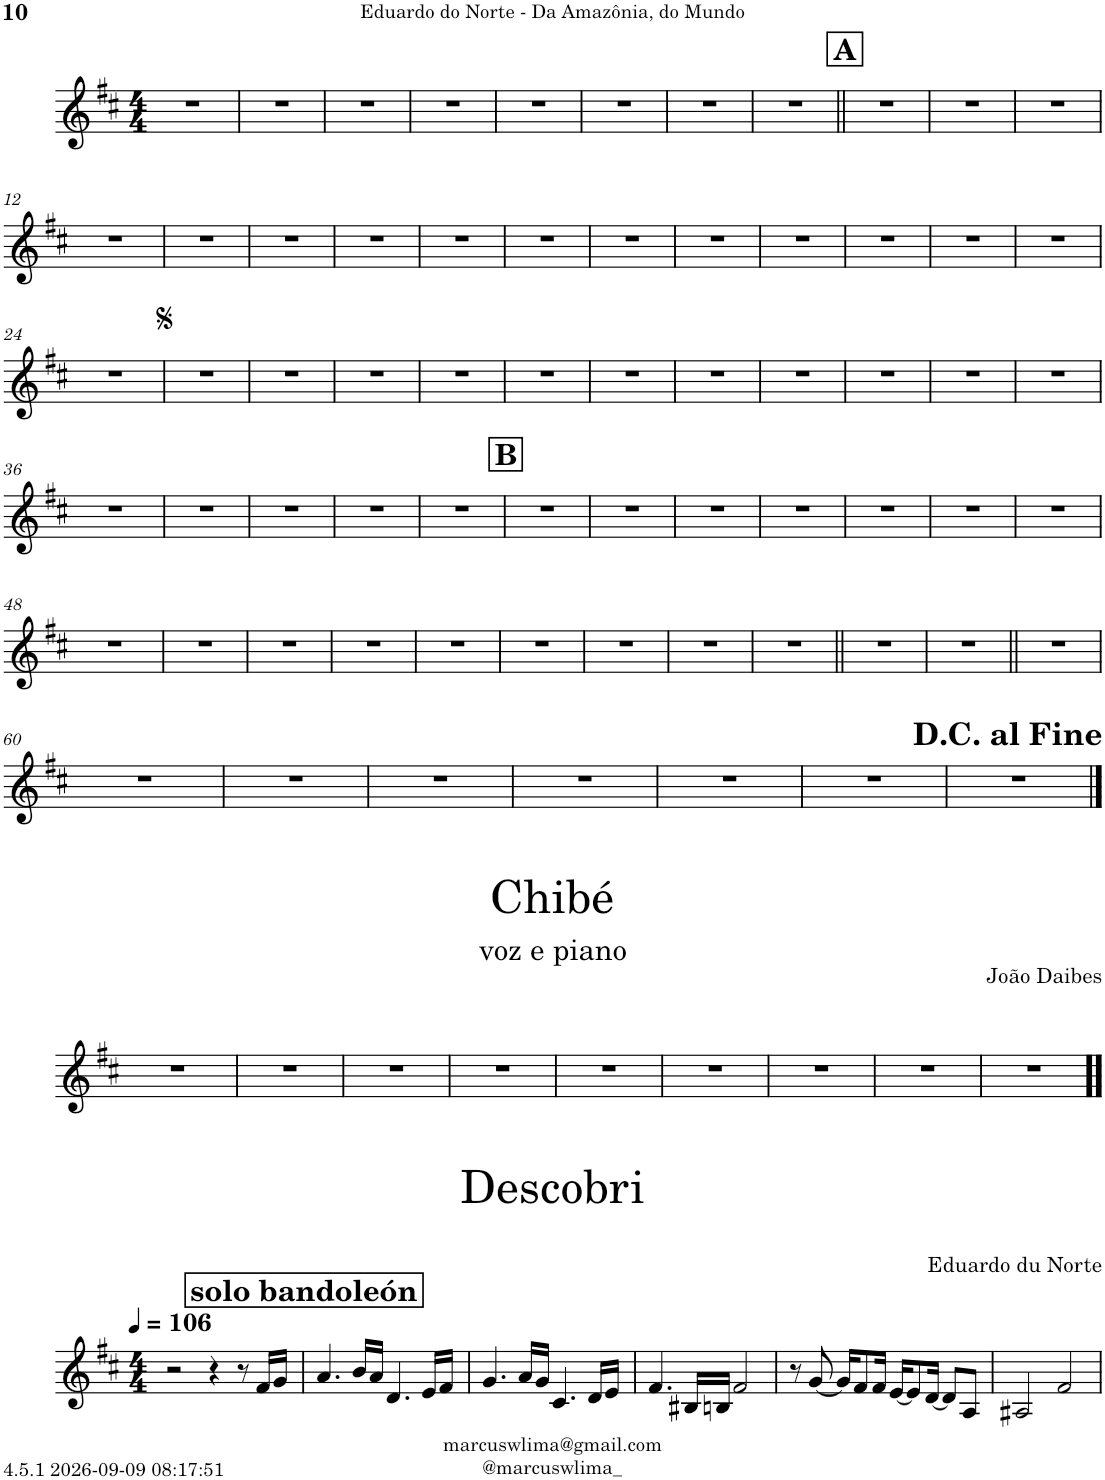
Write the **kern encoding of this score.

**kern
*part1
*staff1
*I"Voice
*I'Vo.
!!LO:PB:g=z
*clefG2
*k[f#c#]
*M4/4
=1
1r
=2
1r
=3
1r
=4
1r
=5
1r
=6
1r
=7
1r
=8
1r
!!LO:REH:place=s1:a:B:cj:fs=14:t=A
=9||
1r
=10
1r
=11
1r
!!LO:LB:g=z
=12
1r
=13
1r
=14
1r
=15
1r
=16
1r
=17
1r
=18
1r
=19
1r
=20
1r
=21
1r
=22
1r
=23
1r
!!LO:LB:g=z
=24
1r
=25
1r
=26
1r
=27
1r
=28
1r
=29
1r
=30
1r
=31
1r
=32
1r
=33
1r
=34
1r
=35
1r
!!LO:LB:g=z
=36
1r
=37
1r
=38
1r
=39
1r
=40
1r
!!LO:REH:place=s1:a:B:cj:fs=14:t=B
=41
1r
=42
1r
=43
1r
=44
1r
=45
1r
=46
1r
=47
1r
!!LO:LB:g=z
=48
1r
=49
1r
=50
1r
=51
1r
=52
1r
=53
1r
=54
1r
=55
1r
=56
1r
=57||
1r
=58
1r
=59||
1r
!!LO:LB:g=z
=60
1r
=61
1r
=62
1r
=63
1r
=64
1r
=65
1r
=66
1r
!LO:TX:a:t=<b><font size="15"/>D.C. al Fine</b>
!!LO:LB:g=z
==1
1r
=2
1r
=3
1r
=4
1r
=5
1r
=6
1r
=7
1r
=8
1r
=9
1r
!!LO:LB:g=z
=1!!
*M4/4
*MM106
2r
4r
8r
16f#/LL
16g/JJ
!!LO:REH:place=s1:a:B:cj:fs=14:t=solo bandoleón
=2
4.a/
16b/LL
16a/JJ
4.d/
16e/LL
16f#/JJ
=3
4.g/
16a/LL
16g/JJ
4.c#/
16d/LL
16e/JJ
=4
4.f#/
16B#X/LL
16Bn/JJ
2f#/
=5
8r
[8g/
16g/KL]
8f#/
16f#/Jk
[16e/KL
8e/]
[16d/Jk
8d/L]
8A/J
=6
2A#X/
2f#/
=
*-
